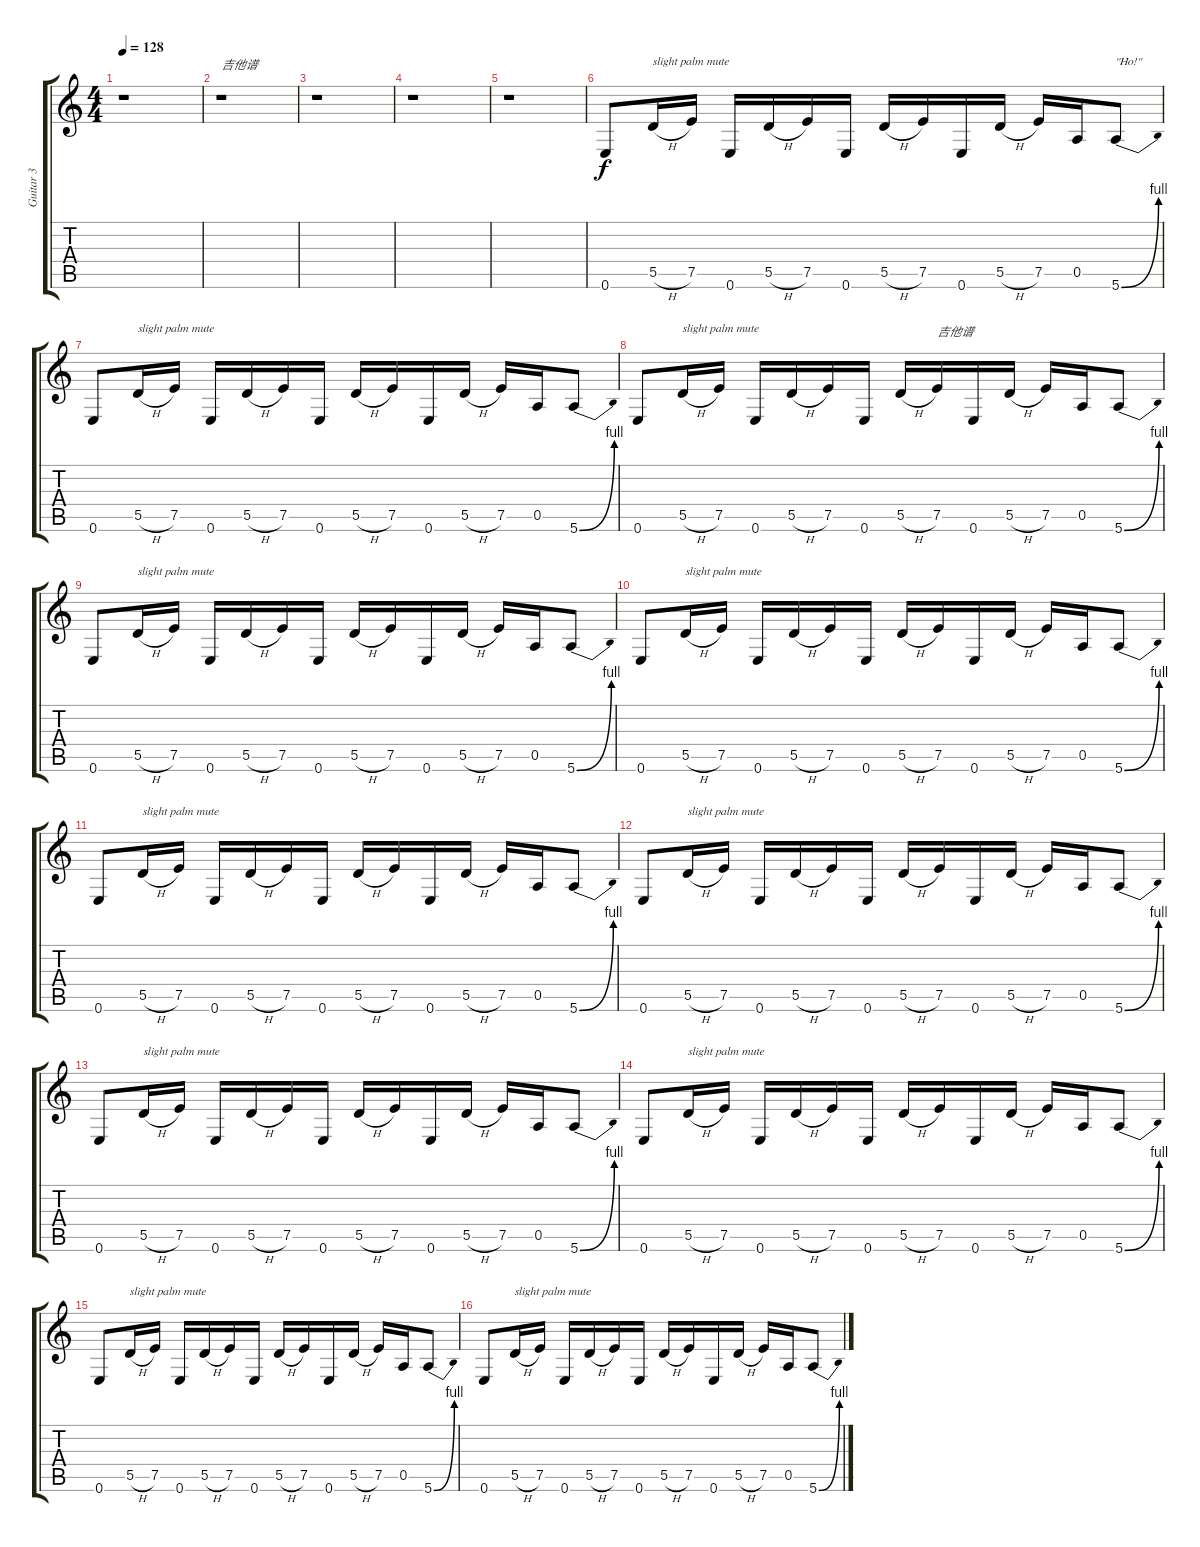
\track ("Guitar 3" "Guitar 3") {instrument overdrivenguitar}
\staff {score tabs}
\tuning (E4 B3 G3 D3 A2 E2) {hide}
\ts (4 4)
\tempo 128
\clef g2
\ks c
r.1{dy f} |
r.1{txt "吉他谱"} |
r.1 |
r.1 |
r.1 |
0.6.8 5.5{h}.16{txt "slight palm mute"} 7.5.16 0.6.16 5.5{h}.16 7.5.16 0.6.16 5.5{h}.16 7.5.16 0.6.16 5.5{h}.16 7.5.16 0.5.16 5.6{be (bend 0 0 60 4)}.8{txt "\"Ho!\""} |
0.6.8 5.5{h}.16{txt "slight palm mute"} 7.5.16 0.6.16 5.5{h}.16 7.5.16 0.6.16 5.5{h}.16 7.5.16 0.6.16 5.5{h}.16 7.5.16 0.5.16 5.6{be (bend 0 0 60 4)}.8 |
0.6.8 5.5{h}.16{txt "slight palm mute"} 7.5.16 0.6.16 5.5{h}.16 7.5.16 0.6.16 5.5{h}.16 7.5.16{txt "吉他谱"} 0.6.16 5.5{h}.16 7.5.16 0.5.16 5.6{be (bend 0 0 60 4)}.8 |
0.6.8 5.5{h}.16{txt "slight palm mute"} 7.5.16 0.6.16 5.5{h}.16 7.5.16 0.6.16 5.5{h}.16 7.5.16 0.6.16 5.5{h}.16 7.5.16 0.5.16 5.6{be (bend 0 0 60 4)}.8 |
0.6.8 5.5{h}.16{txt "slight palm mute"} 7.5.16 0.6.16 5.5{h}.16 7.5.16 0.6.16 5.5{h}.16 7.5.16 0.6.16 5.5{h}.16 7.5.16 0.5.16 5.6{be (bend 0 0 60 4)}.8 |
0.6.8 5.5{h}.16{txt "slight palm mute"} 7.5.16 0.6.16 5.5{h}.16 7.5.16 0.6.16 5.5{h}.16 7.5.16 0.6.16 5.5{h}.16 7.5.16 0.5.16 5.6{be (bend 0 0 60 4)}.8 |
0.6.8 5.5{h}.16{txt "slight palm mute"} 7.5.16 0.6.16 5.5{h}.16 7.5.16 0.6.16 5.5{h}.16 7.5.16 0.6.16 5.5{h}.16 7.5.16 0.5.16 5.6{be (bend 0 0 60 4)}.8 |
0.6.8 5.5{h}.16{txt "slight palm mute"} 7.5.16 0.6.16 5.5{h}.16 7.5.16 0.6.16 5.5{h}.16 7.5.16 0.6.16 5.5{h}.16 7.5.16 0.5.16 5.6{be (bend 0 0 60 4)}.8 |
0.6.8 5.5{h}.16{txt "slight palm mute"} 7.5.16 0.6.16 5.5{h}.16 7.5.16 0.6.16 5.5{h}.16 7.5.16 0.6.16 5.5{h}.16 7.5.16 0.5.16 5.6{be (bend 0 0 60 4)}.8 |
0.6.8 5.5{h}.16{txt "slight palm mute"} 7.5.16 0.6.16 5.5{h}.16 7.5.16 0.6.16 5.5{h}.16 7.5.16 0.6.16 5.5{h}.16 7.5.16 0.5.16 5.6{be (bend 0 0 60 4)}.8 |
0.6.8 5.5{h}.16{txt "slight palm mute"} 7.5.16 0.6.16 5.5{h}.16 7.5.16 0.6.16 5.5{h}.16 7.5.16 0.6.16 5.5{h}.16 7.5.16 0.5.16 5.6{be (bend 0 0 60 4)}.8
